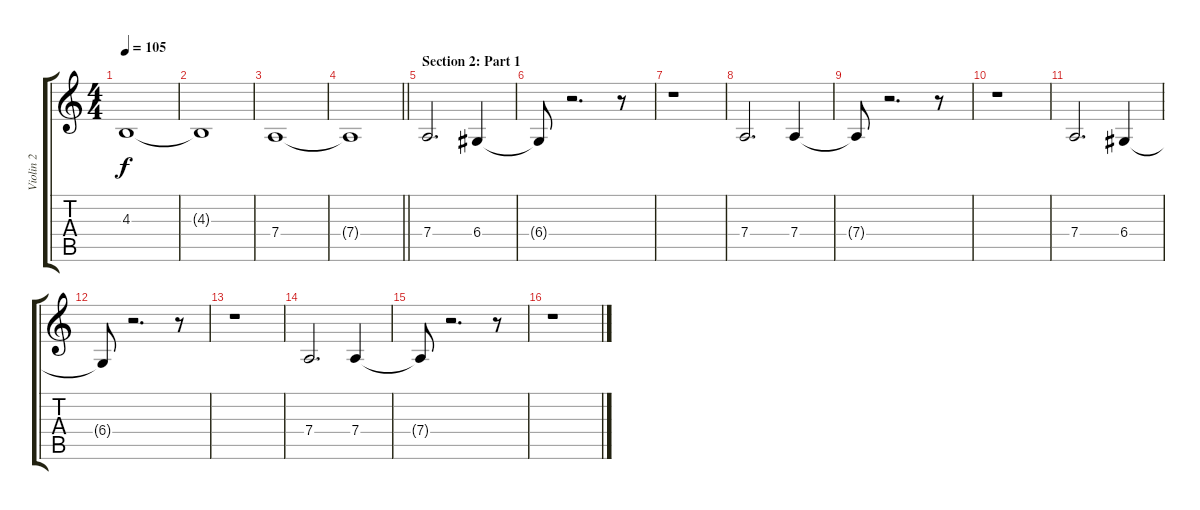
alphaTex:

\track ("Violin 2" "Violin 2") {instrument stringensemble1}
\staff {score tabs}
\tuning (E4 B3 G3 D3 A2 E2) {hide}
\ts (4 4)
\tempo 105
\clef g2
\ks c
4.3.1{dy f} |
4.3{t}.1 |
7.4.1 |
\barLineRight lightlight
7.4{t}.1 |
\section ("" "Section 2: Part 1")
7.4.2{d} 6.4.4 |
6.4{t}.8 r.2{d} r.8 |
r.1 |
7.4.2{d} 7.4.4 |
7.4{t}.8 r.2{d} r.8 |
r.1 |
7.4.2{d} 6.4.4 |
6.4{t}.8 r.2{d} r.8 |
r.1 |
7.4.2{d} 7.4.4 |
7.4{t}.8 r.2{d} r.8 |
r.1
